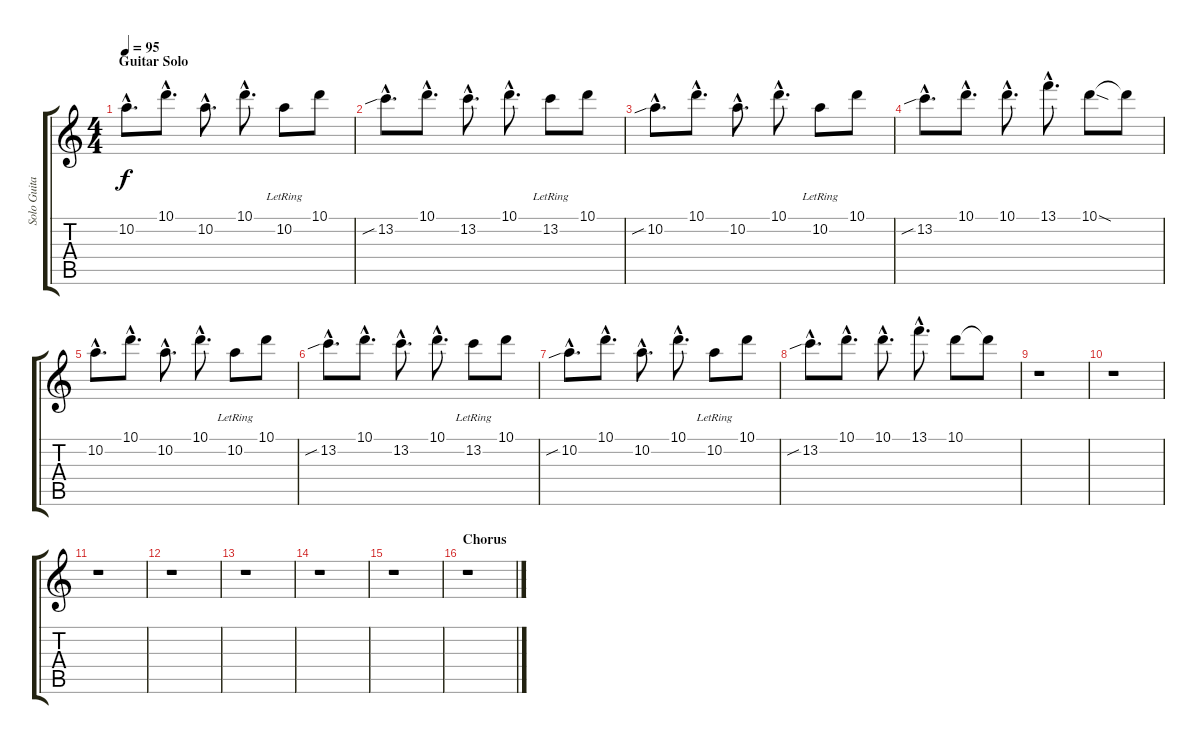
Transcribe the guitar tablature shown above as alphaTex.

\track ("Solo Guitar" "Solo Guita") {instrument overdrivenguitar}
\staff {score tabs}
\tuning (E4 B3 G3 D3 A2 E2) {hide}
\ts (4 4)
\section ("" "Guitar Solo")
\tempo 95
\clef g2
\ks c
10.2{hac}.8{d dy f} 10.1{hac}.8{d} 10.2{hac}.8{d} 10.1{hac}.8{d} 10.2{lr}.8 10.1.8 |
13.2{sib hac}.8{d} 10.1{hac}.8{d} 13.2{hac}.8{d} 10.1{hac}.8{d} 13.2{lr}.8 10.1.8 |
10.2{sib hac}.8{d} 10.1{hac}.8{d} 10.2{hac}.8{d} 10.1{hac}.8{d} 10.2{lr}.8 10.1.8 |
13.2{sib hac}.8{d} 10.1{hac}.8{d} 10.1{hac}.8{d} 13.1{hac}.8{d} 10.1{sod}.8 10.1{t}.8 |
10.2{hac}.8{d} 10.1{hac}.8{d} 10.2{hac}.8{d} 10.1{hac}.8{d} 10.2{lr}.8 10.1.8 |
13.2{sib hac}.8{d} 10.1{hac}.8{d} 13.2{hac}.8{d} 10.1{hac}.8{d} 13.2{lr}.8 10.1.8 |
10.2{sib hac}.8{d} 10.1{hac}.8{d} 10.2{hac}.8{d} 10.1{hac}.8{d} 10.2{lr}.8 10.1.8 |
13.2{sib hac}.8{d} 10.1{hac}.8{d} 10.1{hac}.8{d} 13.1{hac}.8{d} 10.1.8 10.1{t}.8 |
r.1 |
r.1 |
r.1 |
r.1 |
r.1 |
r.1 |
r.1 |
\section ("" "Chorus")
r.1
